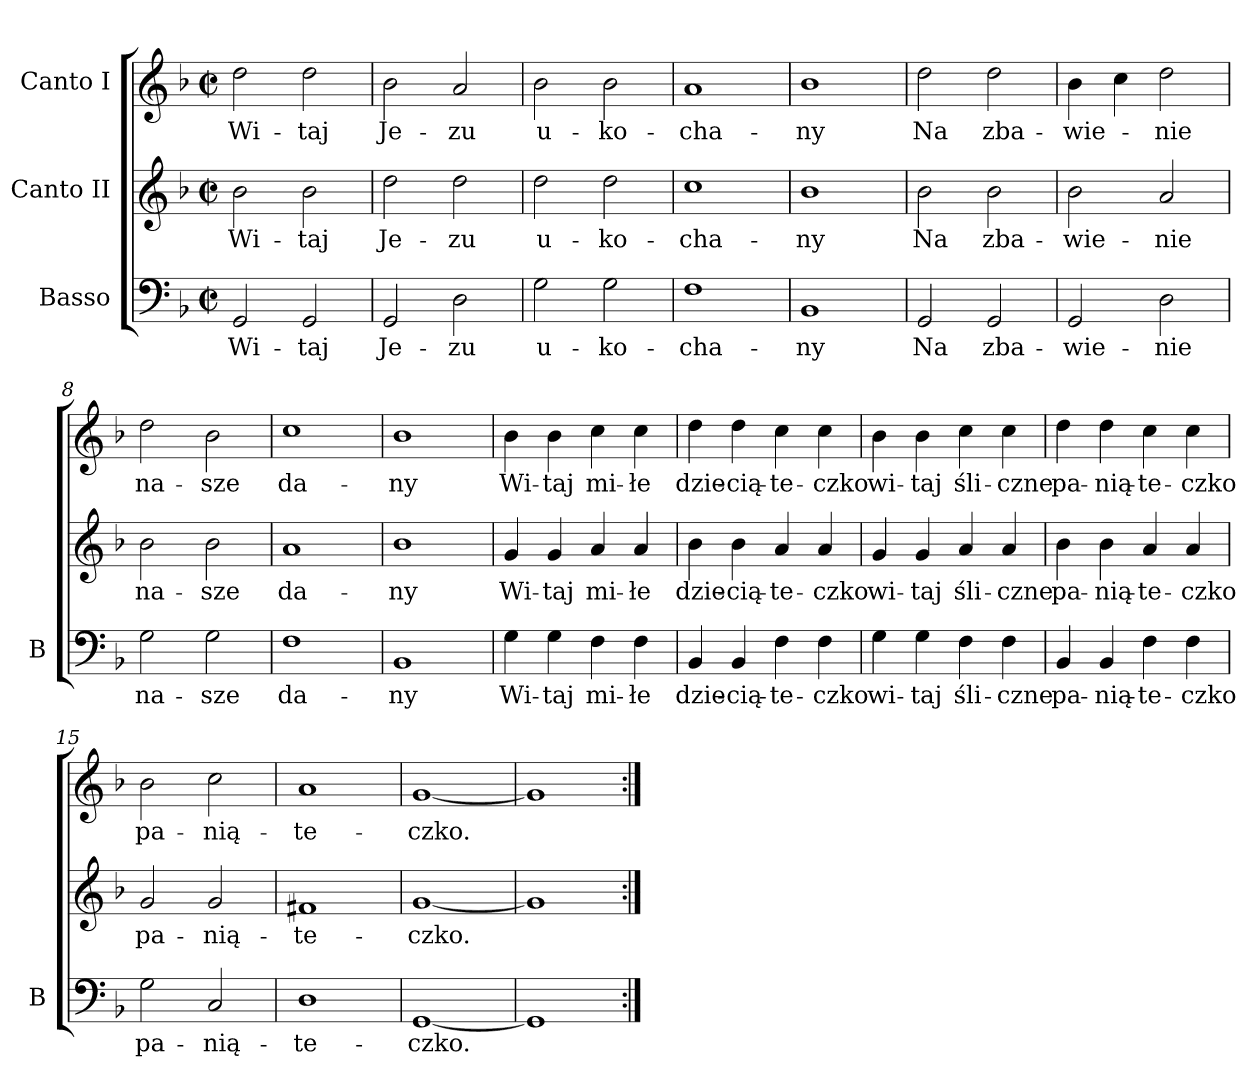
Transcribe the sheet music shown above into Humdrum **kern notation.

**kern	**text	**kern	**text	**kern	**text
*part3	*part3	*part2	*part2	*part1	*part1
*staff3	*staff3	*staff2	*staff2	*staff1	*staff1
*I"Basso	*	*I"Canto II	*	*I"Canto I	*
*I'B	*	*	*	*	*
*clefF4	*	*clefG2	*	*clefG2	*
*k[b-]	*	*k[b-]	*	*k[b-]	*
*M2/2	*	*M2/2	*	*M2/2	*
*met(c|)	*	*met(c|)	*	*met(c|)	*
=1	=1	=1	=1	=1	=1
2GG/	Wi-	2b-\	Wi-	2dd\	Wi-
2GG/	-taj	2b-\	-taj	2dd\	-taj
=2	=2	=2	=2	=2	=2
2GG/	Je-	2dd\	Je-	2b-\	Je-
2D\	-zu	2dd\	-zu	2a/	-zu
=3	=3	=3	=3	=3	=3
2G\	u-	2dd\	u-	2b-\	u-
2G\	-ko-	2dd\	-ko-	2b-\	-ko-
=4	=4	=4	=4	=4	=4
1F	-cha-	1cc	-cha-	1a	-cha-
=5	=5	=5	=5	=5	=5
1BB-	-ny	1b-	-ny	1b-	-ny
=6	=6	=6	=6	=6	=6
2GG/	Na	2b-\	Na	2dd\	Na
2GG/	zba-	2b-\	zba-	2dd\	zba-
=7	=7	=7	=7	=7	=7
2GG/	-wie-	2b-\	-wie-	4b-\	-wie-
.	.	.	.	4cc\	.
2D\	-nie	2a/	-nie	2dd\	-nie
=8	=8	=8	=8	=8	=8
2G\	na-	2b-\	na-	2dd\	na-
2G\	-sze	2b-\	-sze	2b-\	-sze
=9	=9	=9	=9	=9	=9
1F	da-	1a	da-	1cc	da-
=10	=10	=10	=10	=10	=10
1BB-	-ny	1b-	-ny	1b-	-ny
=	=	=	=	=	=
4G\	Wi-	4g/	Wi-	4b-\	Wi-
4G\	-taj	4g/	-taj	4b-\	-taj
4F\	mi-	4a/	mi-	4cc\	mi-
4F\	-łe	4a/	-łe	4cc\	-łe
=12	=12	=12	=12	=12	=12
4BB-/	dzie-	4b-\	dzie-	4dd\	dzie-
4BB-/	-cią-	4b-\	-cią-	4dd\	-cią-
4F\	-te-	4a/	-te-	4cc\	-te-
4F\	-czko	4a/	-czko	4cc\	-czko
=13	=13	=13	=13	=13	=13
4G\	wi-	4g/	wi-	4b-\	wi-
4G\	-taj	4g/	-taj	4b-\	-taj
4F\	śli-	4a/	śli-	4cc\	śli-
4F\	-czne	4a/	-czne	4cc\	-czne
=14	=14	=14	=14	=14	=14
4BB-/	pa-	4b-\	pa-	4dd\	pa-
4BB-/	-nią-	4b-\	-nią-	4dd\	-nią-
4F\	-te-	4a/	-te-	4cc\	-te-
4F\	-czko	4a/	-czko	4cc\	-czko
=15	=15	=15	=15	=15	=15
2G\	pa-	2g/	pa-	2b-\	pa-
2C/	-nią-	2g/	-nią-	2cc\	-nią-
=16	=16	=16	=16	=16	=16
1D	-te-	1f#X	-te-	1a	-te-
=17	=17	=17	=17	=17	=17
[1GG	-czko.	[1g	-czko.	[1g	-czko.
=18	=18	=18	=18	=18	=18
1GG]	.	1g]	.	1g]	.
=:|!	=:|!	=:|!	=:|!	=:|!	=:|!
*-	*-	*-	*-	*-	*-
